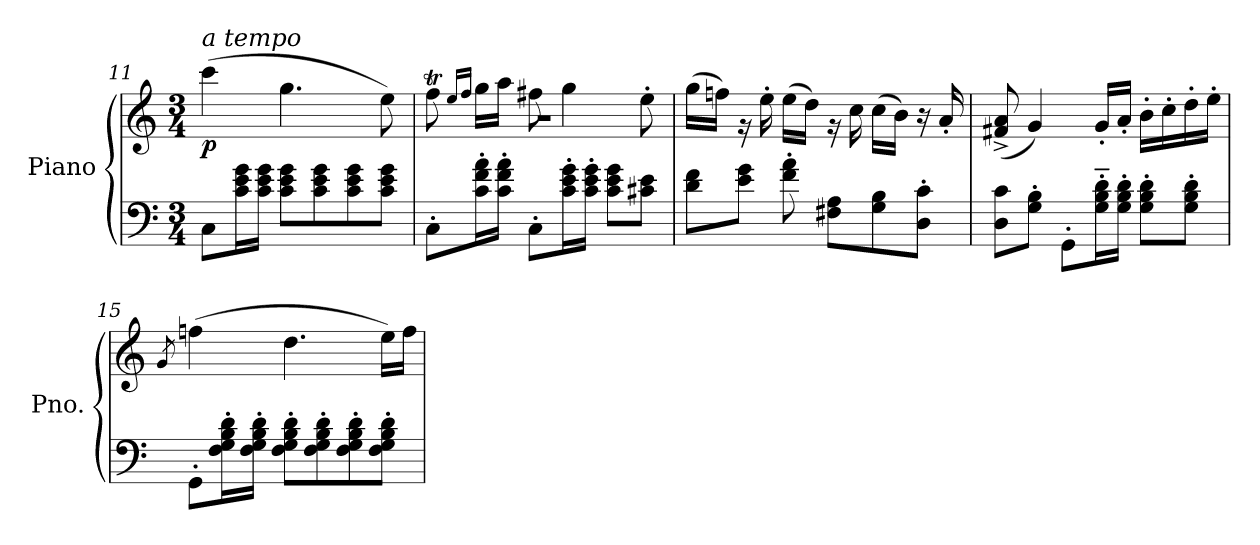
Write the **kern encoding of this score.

**kern	**kern	**dynam
*part1	*part1	*part1
*staff2	*staff1	*staff1/2
*I"Piano	*	*
*I'Pno.	*	*
*clefF4	*clefG2	*
*k[]	*k[]	*
*M3/4	*M3/4	*
*MM140	*MM140	*
=11	=11	=11
!	!LO:TX:a:i:t=a tempo	!
!	!	!LO:DY:b
8C\L	(>4ccc\	p
16c\ 16e\ 16g\L	.	.
16c\ 16e\ 16g\JJ	.	.
8c\ 8e\ 8g\L	4.gg\	.
8c\ 8e\ 8g\	.	.
8c\ 8e\ 8g\	.	.
8c\ 8e\ 8g\J	8ee\)	.
=12	=12	=12
*	*^	*
8C'\L	8ffT\	2.r	.
.	16qee/LL	.	.
.	16qff/JJ	.	.
16c\' 16f\' 16a\'L	16gg\LL	.	.
16c\' 16f\' 16a\'JJ	16aa\JJ	.	.
8C'\L	8ff#X\	.	.
16c\' 16e\' 16g\'L	4gg\	.	.
16c\' 16e\' 16g\'JJ	.	.	.
8c\ 8e\ 8g\L	.	.	.
8c#X\ 8e\J	8ee'\	.	.
*	*v	*v	*
=13	=13	=13
8d\ 8f\L	(>16gg\LL	.
.	16ffn\JJ)	.
8e\ 8g\J	16rg	.
.	16ee'\	.
8f\' 8a\'	(>16ee\LL	.
.	16dd\JJ)	.
8F#X\ 8A\L	16rg	.
.	16cc\	.
8G\ 8B\	(>16cc\LL	.
.	16b\JJ)	.
8D\' 8c\'J	16r	.
.	16a'/	.
!!LO:PB:g=z
=14	=14	=14
8D\ 8c\L	(<8f#X/^ 8a/^	.
8G\' 8B\'J	4g/)	.
8GG'\L	.	.
16G\'~ 16B\'~ 16d\'~L	16g'/LL	.
16G\' 16B\' 16d\'JJ	16a'/JJ	.
8G\' 8B\' 8d\'L	16b'\LL	.
.	16cc'\	.
8G\' 8B\' 8d\'J	16dd'\	.
.	16ee'\JJ	.
=15	=15	=15
.	8qg/	.
8GG'\L	(>4ffn\	.
16F\' 16G\' 16B\' 16d\'L	.	.
16F\' 16G\' 16B\' 16d\'JJ	.	.
8F\' 8G\' 8B\' 8d\'L	4.dd\	.
8F\' 8G\' 8B\' 8d\'	.	.
8F\' 8G\' 8B\' 8d\'	.	.
8F\' 8G\' 8B\' 8d\'J	16ee\LL)	.
.	16ff\JJ	.
=	=	=
*-	*-	*-
